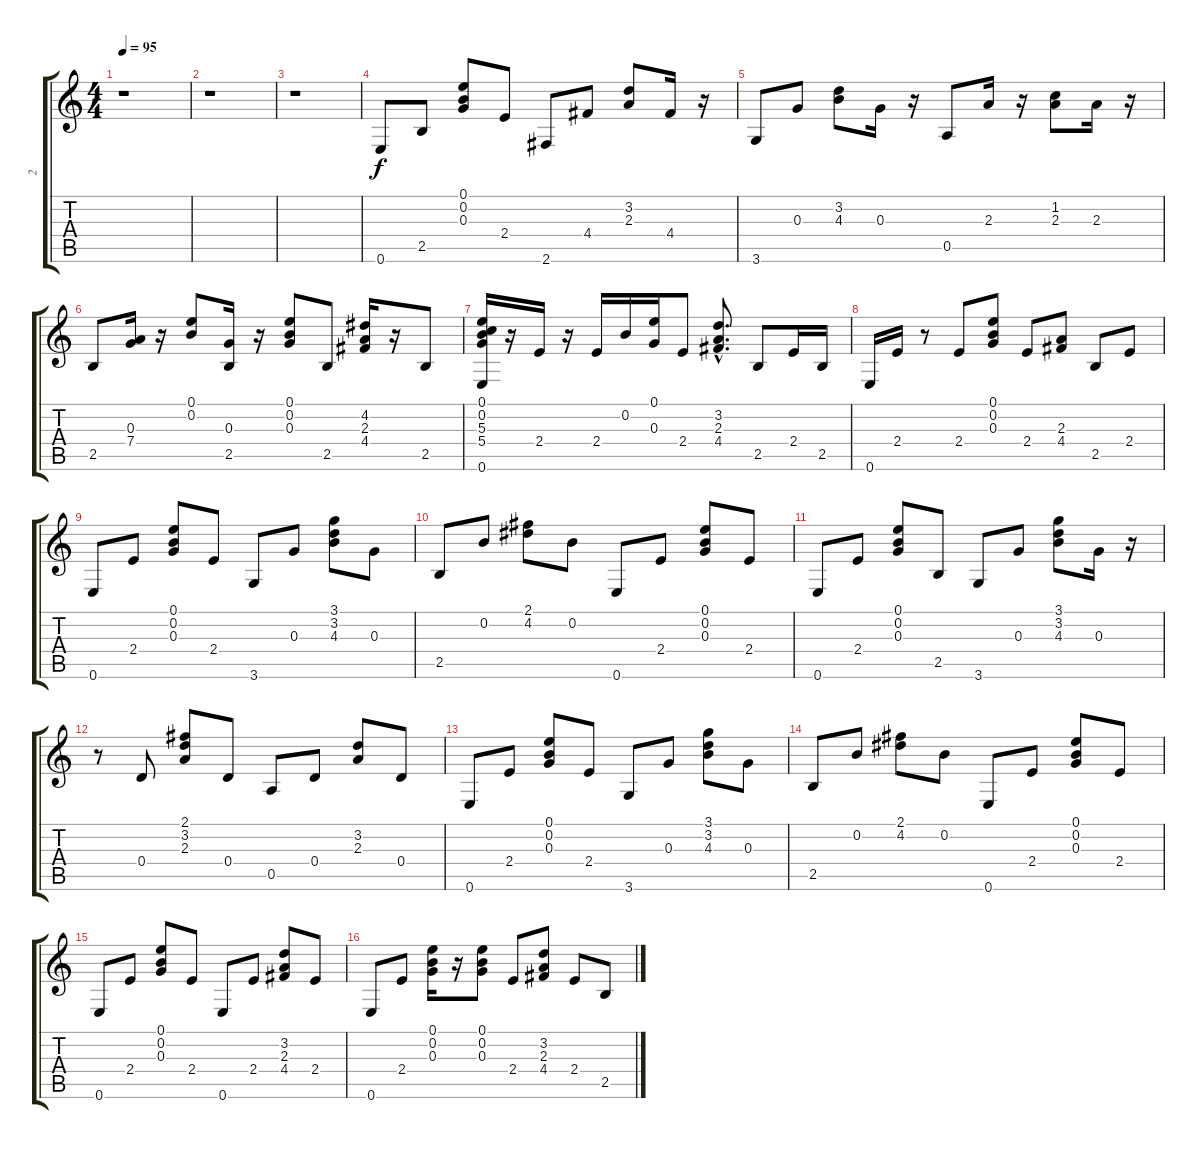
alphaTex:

\track ("2" "2") {instrument acousticguitarnylon}
\staff {score tabs}
\tuning (E4 B3 G3 D3 A2 E2) {hide}
\ts (4 4)
\tempo 95
\clef g2
\ks c
r.1{dy f instrument acousticguitarnylon} |
r.1 |
r.1 |
0.6.8 2.5.8 (0.1 0.2 0.3).8 2.4.8 2.6.8 4.4.8 (3.2 2.3).8 4.4.16 r.16 |
3.6.8 0.3.8 (3.2 4.3).8 0.3.16 r.16 0.5.8 2.3.16 r.16 (1.2 2.3).8 2.3.16 r.16 |
2.5.8 (0.3 7.4).16 r.16 (0.1 0.2).8 (0.3 2.5).16 r.16 (0.1 0.2 0.3).8 2.5.8 (4.2 2.3 4.4).16 r.16 2.5.8 |
(0.1 0.2 5.3 5.4 0.6).16 r.16 2.4.16 r.16 2.4.16 0.2.16 (0.1 0.3).16 2.4.8 (3.2{hac} 2.3{hac} 4.4{hac}).8{d} 2.5.8 2.4.16 2.5.16 |
0.6.16 2.4.16 r.8 2.4.8 (0.1 0.2 0.3).8 2.4.8 (2.3 4.4).8 2.5.8 2.4.8 |
0.6.8 2.4.8 (0.1 0.2 0.3).8 2.4.8 3.6.8 0.3.8 (3.1 3.2 4.3).8 0.3.8 |
2.5.8 0.2.8 (2.1 4.2).8 0.2.8 0.6.8 2.4.8 (0.1 0.2 0.3).8 2.4.8 |
0.6.8 2.4.8 (0.1 0.2 0.3).8 2.5.8 3.6.8 0.3.8 (3.1 3.2 4.3).8 0.3.16 r.16 |
r.8 0.4.8 (2.1 3.2 2.3).8 0.4.8 0.5.8 0.4.8 (3.2 2.3).8 0.4.8 |
0.6.8 2.4.8 (0.1 0.2 0.3).8 2.4.8 3.6.8 0.3.8 (3.1 3.2 4.3).8 0.3.8 |
2.5.8 0.2.8 (2.1 4.2).8 0.2.8 0.6.8 2.4.8 (0.1 0.2 0.3).8 2.4.8 |
0.6.8 2.4.8 (0.1 0.2 0.3).8 2.4.8 0.6.8 2.4.8 (3.2 2.3 4.4).8 2.4.8 |
0.6.8 2.4.8 (0.1 0.2 0.3).16 r.16 (0.1 0.2 0.3).8 2.4.8 (3.2 2.3 4.4).8 2.4.8 2.5.8
